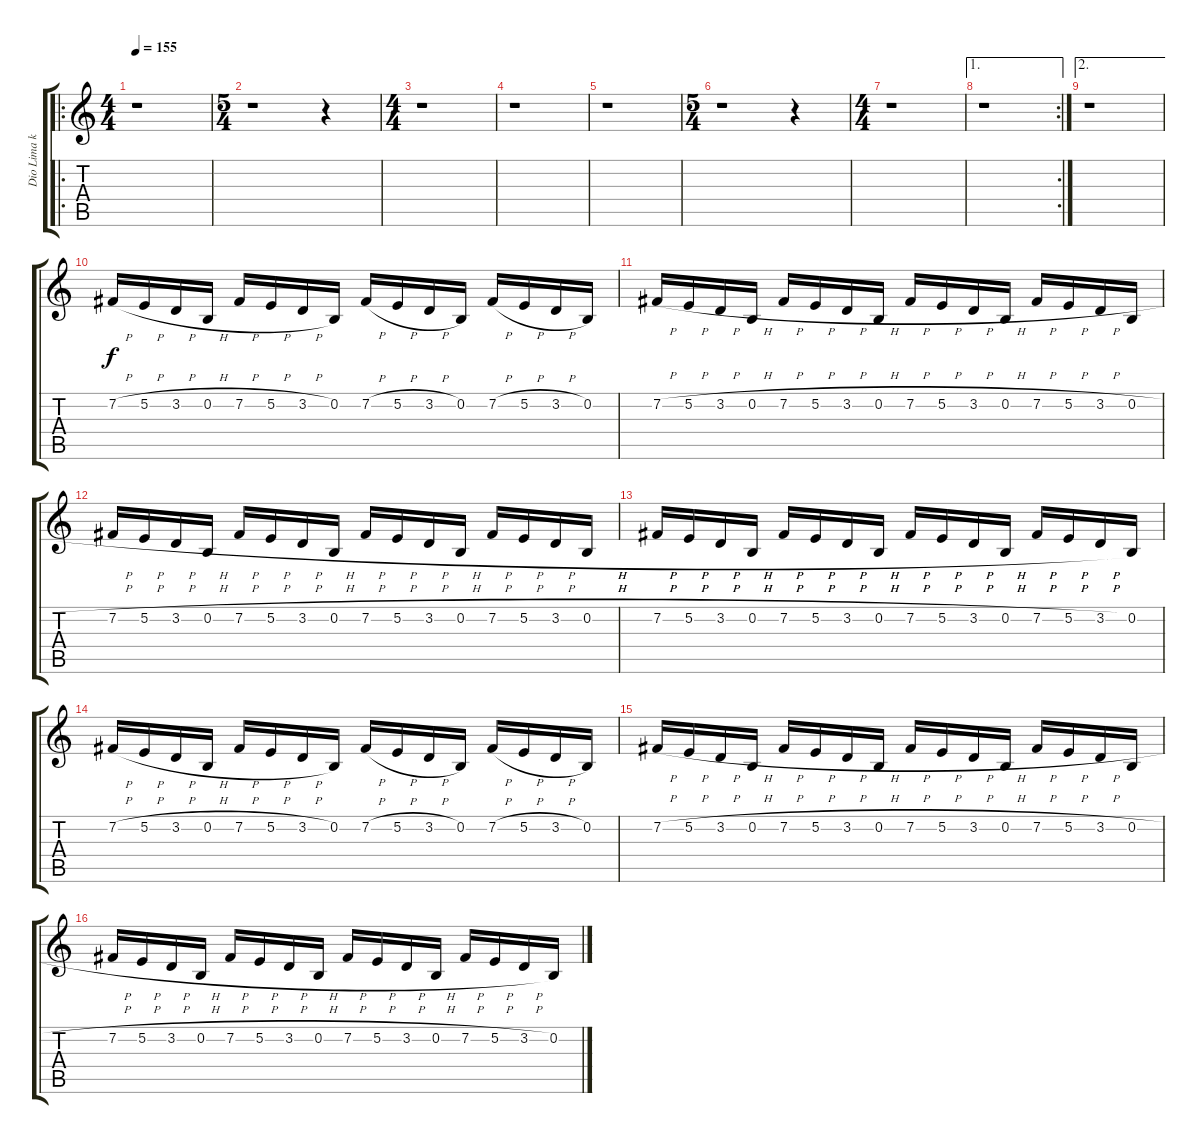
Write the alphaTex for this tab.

\track ("Dio Lima keyead " "Dio Lima k") {instrument lead1square}
\staff {score tabs}
\tuning (E4 B3 G3 D3 A2 E2) {hide}
\ro
\ts (4 4)
\tempo 155
\clef g2
\ks c
r.1{dy f} |
\ts (5 4)
r.1 r.4 |
\ts (4 4)
r.1 |
r.1 |
r.1 |
\ts (5 4)
r.1 r.4 |
\ts (4 4)
r.1 |
\ae 1
\rc 2
r.1 |
\ae 2
r.1 |
7.2{h}.16{volume 13} 5.2{h}.16 3.2{h}.16 0.2{h}.16 7.2{h}.16 5.2{h}.16 3.2{h}.16 0.2.16 7.2{h}.16 5.2{h}.16 3.2{h}.16 0.2.16 7.2{h}.16 5.2{h}.16 3.2{h}.16 0.2.16 |
7.2{h}.16 5.2{h}.16 3.2{h}.16 0.2{h}.16 7.2{h}.16 5.2{h}.16 3.2{h}.16 0.2{h}.16 7.2{h}.16{volume 11} 5.2{h}.16 3.2{h}.16 0.2{h}.16 7.2{h}.16{volume 10} 5.2{h}.16 3.2{h}.16 0.2{h}.16 |
7.2{h}.16{volume 9} 5.2{h}.16 3.2{h}.16 0.2{h}.16 7.2{h}.16{volume 8} 5.2{h}.16 3.2{h}.16 0.2{h}.16 7.2{h}.16{volume 7} 5.2{h}.16 3.2{h}.16 0.2{h}.16 7.2{h}.16{volume 6} 5.2{h}.16 3.2{h}.16 0.2{h}.16 |
7.2{h}.16{volume 5} 5.2{h}.16 3.2{h}.16 0.2{h}.16 7.2{h}.16{volume 4} 5.2{h}.16 3.2{h}.16 0.2{h}.16 7.2{h}.16 5.2{h}.16 3.2{h}.16 0.2{h}.16 7.2{h}.16 5.2{h}.16 3.2{h}.16 0.2.16 |
7.2{h}.16{volume 13} 5.2{h}.16 3.2{h}.16 0.2{h}.16 7.2{h}.16 5.2{h}.16 3.2{h}.16 0.2.16 7.2{h}.16 5.2{h}.16 3.2{h}.16 0.2.16 7.2{h}.16 5.2{h}.16 3.2{h}.16 0.2.16 |
7.2{h}.16 5.2{h}.16 3.2{h}.16 0.2{h}.16 7.2{h}.16 5.2{h}.16 3.2{h}.16 0.2{h}.16 7.2{h}.16{volume 11} 5.2{h}.16 3.2{h}.16 0.2{h}.16 7.2{h}.16{volume 10} 5.2{h}.16 3.2{h}.16 0.2{h}.16 |
7.2{h}.16{volume 9} 5.2{h}.16 3.2{h}.16 0.2{h}.16 7.2{h}.16{volume 8} 5.2{h}.16 3.2{h}.16 0.2{h}.16 7.2{h}.16{volume 7} 5.2{h}.16 3.2{h}.16 0.2{h}.16 7.2{h}.16{volume 6} 5.2{h}.16 3.2{h}.16 0.2.16
